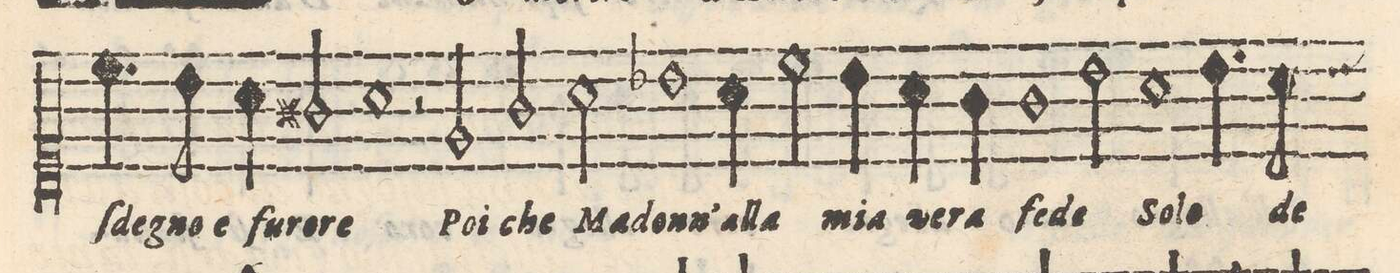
**kern	**text
*I"CANTO	*
*clefC1	*
*k[]	*
*met(C|)	*
*M2/1	*
4.cc\	ſde-
8b\	-gno e
4a\	fu-
2g#X/	-ro-
=4-	=4-
1a	-re
2r	.
2e/	Poi
=5-	=5-
2gny/	che
2a\	Ma-
1b-X	-don-
=6-	=6-
4a\	-n'al-
2cc\	-la
4bny\	mia
4a\	ve-
4g\	-ra
1g\	fe-
=7-	=7-
2b\	-de
1a	So-
=8-	=8-
4.b\	-lo
8a\	de
*-	*-
